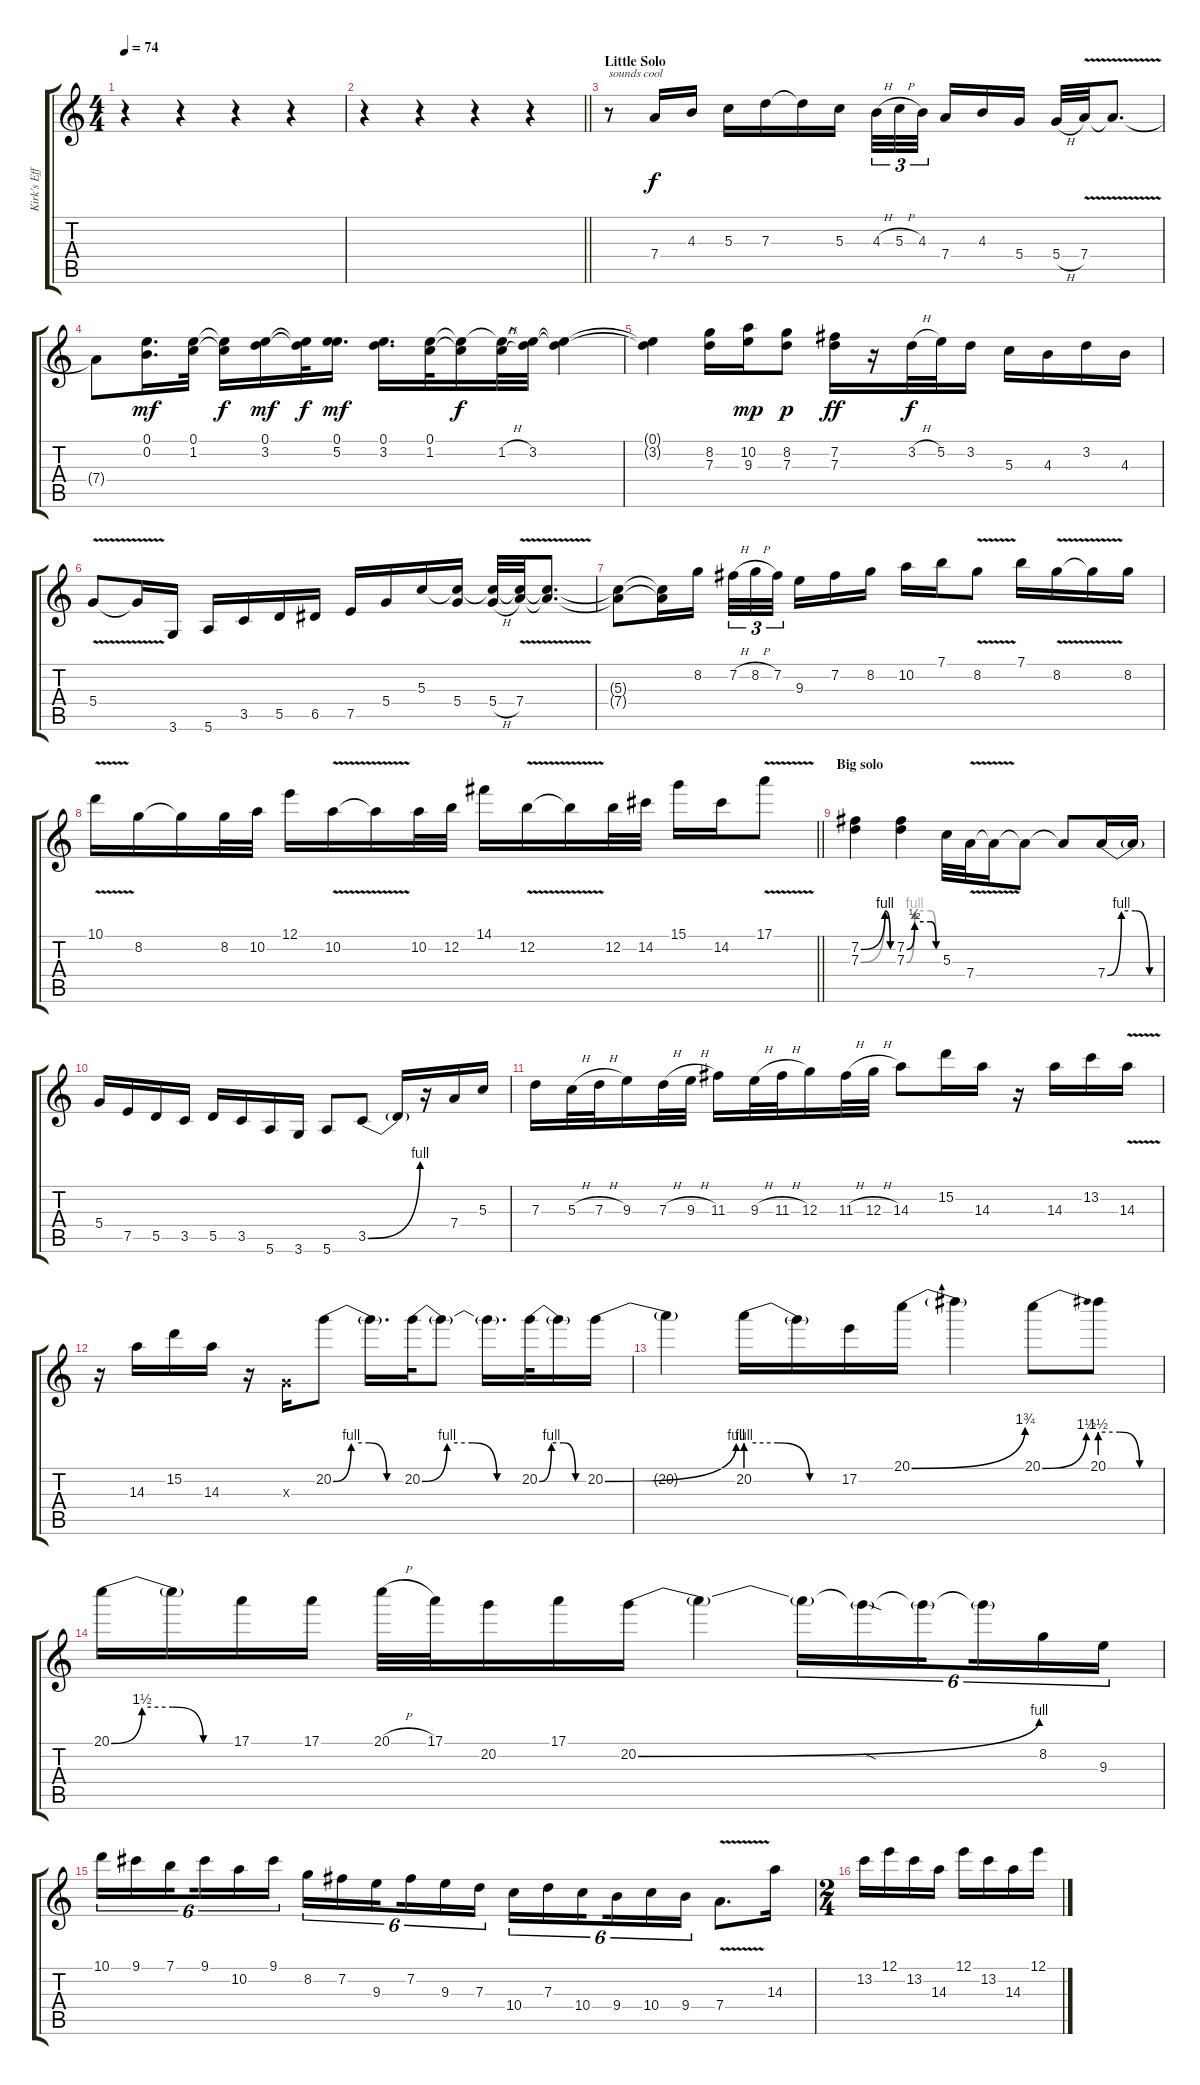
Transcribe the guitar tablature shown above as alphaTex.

\track ("Kirk's Effects" "Kirk's Eff") {instrument electricguitarjazz}
\staff {score tabs}
\tuning (E4 B3 G3 D3 A2 E2) {hide}
\ts (4 4)
\tempo 74
\clef g2
\ks c
r.4{dy f} r.4 r.4 r.4 |
\barLineRight lightlight
r.4 r.4 r.4 r.4 |
\section ("" "Little Solo")
r.8{txt "sounds cool"} 7.4.16{instrument electricguitarjazz} 4.3.16 5.3.16 7.3.16 7.3{t}.16 5.3.16 4.3{h}.32{tu (3 2)} 5.3{h}.32{tu (3 2)} 4.3.32{tu (3 2) beam splitsecondary} 7.4.16 4.3.16 5.4.16 5.4{h}.32 7.4{v}.32 7.4{t}.8{d} |
7.4{t}.8 (0.1 0.2).16{d dy mf} (0.1 1.2).32 (0.1{t} 1.2{t}).16{dy f} (0.1 3.2).16{dy mf} (0.1{t} 3.2{t}).32{dy f} (0.1 5.2).16{d dy mf} (0.1 3.2).16{d} (0.1 1.2).32 (0.1{t} 1.2{t}).16{dy f} (0.1{t} 1.2{h}).32 (0.1{t} 3.2).32 (0.1{t} 3.2{t}).4 |
(0.1{t} 3.2{t}).4 (8.2 7.3).16 (10.2 9.3).16{dy mp} (8.2 7.3).8{dy p} (7.2 7.3).16{dy ff} r.16 3.2{h}.32{dy f} 5.2.32 3.2.16 5.3.16 4.3.16 3.2.16 4.3.16 |
5.4{v}.8 5.4{t}.16 3.6.16 5.6.16 3.5.16 5.5.16 6.5.16 7.5.16 5.4.16 5.3.16 (5.3{t} 5.4).16 (5.3{t} 5.4{h}).32 (5.3{v t} 7.4{v}).32 (5.3{t} 7.4{t}).8{d} |
(5.3{t} 7.4{t}).8 (5.3{t} 7.4{t}).16 8.2.16 7.2{h}.32{tu (3 2)} 8.2{h}.32{tu (3 2)} 7.2.32{tu (3 2) beam splitsecondary} 9.3.16 7.2.16 8.2.16 10.2.16 7.1.16 8.2{v}.8 7.1.16 8.2{v}.16 8.2{t}.16 8.2.16 |
\barLineRight lightlight
10.1{v}.16 8.2.16 8.2{t}.16 8.2.32 10.2.32 12.1.16 10.2{v}.16 10.2{t}.16 10.2.32 12.2.32 14.1.16 12.2{v}.16 12.2{t}.16 12.2.32 14.2.32 15.1.16 14.2.16 17.1{v}.8 |
\section ("" "Big solo")
(7.2{be (custom 0 0 45 4 55 0 60 0)} 7.3{be (custom 0 0 45 4 55 0 60 0)}).4{volume 14 instrument distortionguitar} (7.2{be (custom 0 0 15 2 45 2 55 0 60 0)} 7.3{be (custom 0 0 15 4 45 4 55 0 60 0)}).4 5.3.32 7.4{v}.32 7.4{t}.16 7.4{t}.8 7.4{t}.8 7.4{be (custom 0 0 15 4 30 4 45 0 60 0)}.16 7.4{t}.16 |
5.4.16 7.5.16 5.5.16 3.5.16 5.5.16 3.5.16 5.6.16 3.6.16 5.6.8 3.5{be (bend 0 0 60 4)}.8 3.5{t}.16 r.16 7.4.16 5.3.16 |
7.3.16 5.3{h}.32 7.3{h}.32 9.3.16 7.3{h}.32 9.3{h}.32 11.3.16 9.3{h}.32 11.3{h}.32 12.3.16 11.3{h}.32 12.3{h}.32 14.3.8 15.2.16 14.3.16 r.16 14.3.16 13.2.16 14.3{v}.16 |
r.16 14.3.16 15.2.16 14.3.16 r.16 0.3{x}.16 20.2{be (custom 0 0 15 4 30 4 45 0 60 0)}.8 20.2{t}.16{d} 20.2{be (custom 0 0 15 4 30 4 45 0 60 0)}.32 20.2{t}.8 20.2{t}.16{d} 20.2{be (custom 0 0 15 4 30 4 45 0 60 0)}.32 20.2{t}.16 20.2{be (bend 0 0 60 4)}.16 |
20.2{t}.4 20.2{be (custom 0 4 20 4 40 0 60 0)}.16 20.2{t}.16 17.2.16 20.1{be (bend 0 0 60 7)}.16 20.1{t}.4 20.1{be (bend 0 0 60 6)}.8 20.1{be (custom 0 6 20 6 40 0 60 0)}.8 |
20.1{be (custom 0 0 15 6 30 6 45 0 60 0)}.16 20.1{t}.16 17.1.16 17.1.16 20.1{h}.32 17.1.32 20.2.16 17.1.16 20.2{be (bend 0 0 60 4)}.16 20.2{t}.4 20.2{t}.16{tu (6 4)} 20.2{sod t}.16{tu (6 4)} 20.2{t}.16{tu (6 4) beam splitsecondary} 20.2{t}.16{tu (6 4)} 8.2.16{tu (6 4)} 9.3.16{tu (6 4)} |
10.1.16{tu (6 4)} 9.1.16{tu (6 4)} 7.1.16{tu (6 4) beam splitsecondary} 9.1.16{tu (6 4)} 10.2.16{tu (6 4)} 9.1.16{tu (6 4)} 8.2.16{tu (6 4)} 7.2.16{tu (6 4)} 9.3.16{tu (6 4) beam splitsecondary} 7.2.16{tu (6 4)} 9.3.16{tu (6 4)} 7.3.16{tu (6 4)} 10.4.16{tu (6 4)} 7.3.16{tu (6 4)} 10.4.16{tu (6 4) beam splitsecondary} 9.4.16{tu (6 4)} 10.4.16{tu (6 4)} 9.4.16{tu (6 4)} 7.4{v}.8{d} 14.3.16 |
\ts (2 4)
13.2.16 12.1.16 13.2.16 14.3.16 12.1.16 13.2.16 14.3.16 12.1.16
